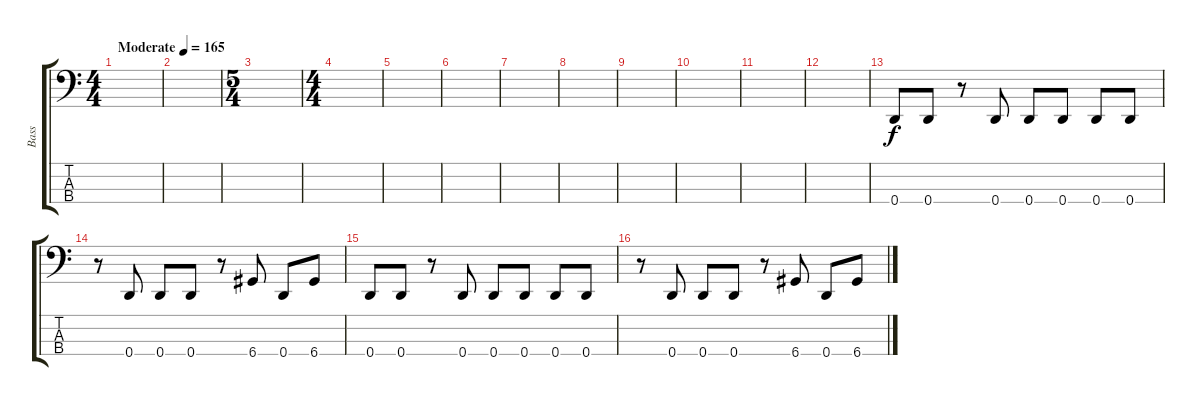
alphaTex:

\track ("Bass" "Bass") {instrument electricbassfinger}
\staff {score tabs}
\tuning (G2 D2 A1 D1) {hide}
\ts (4 4)
\tempo (165 "Moderate")
\clef f4
\ks c
|
|
\ts (5 4)
|
\ts (4 4)
|
|
|
|
|
|
|
|
|
0.4.8 0.4.8 r.8 0.4.8 0.4.8 0.4.8 0.4.8 0.4.8 |
r.8 0.4.8 0.4.8 0.4.8 r.8 6.4.8 0.4.8 6.4.8 |
0.4.8 0.4.8 r.8 0.4.8 0.4.8 0.4.8 0.4.8 0.4.8 |
r.8 0.4.8 0.4.8 0.4.8 r.8 6.4.8 0.4.8 6.4.8
